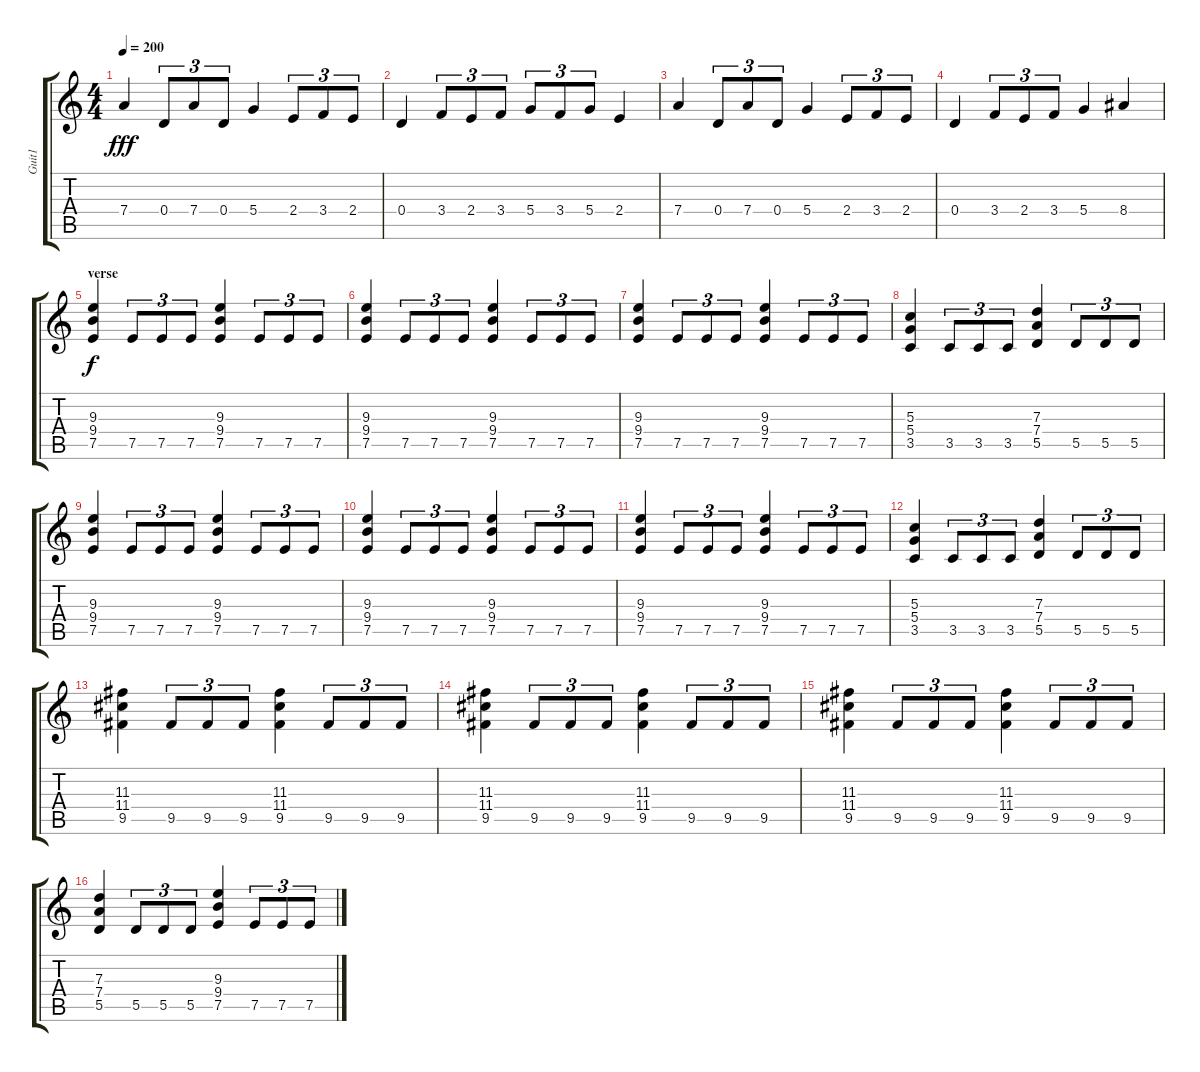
\track ("Guit1" "Guit1") {instrument overdrivenguitar}
\staff {score tabs}
\tuning (E4 B3 G3 D3 A2 E2) {hide}
\ts (4 4)
\tempo 200
\clef g2
\ks c
7.4.4{dy fff} 0.4.8{tu (3 2)} 7.4.8{tu (3 2)} 0.4.8{tu (3 2)} 5.4.4 2.4.8{tu (3 2)} 3.4.8{tu (3 2)} 2.4.8{tu (3 2)} |
0.4.4 3.4.8{tu (3 2)} 2.4.8{tu (3 2)} 3.4.8{tu (3 2)} 5.4.8{tu (3 2)} 3.4.8{tu (3 2)} 5.4.8{tu (3 2)} 2.4.4 |
7.4.4 0.4.8{tu (3 2)} 7.4.8{tu (3 2)} 0.4.8{tu (3 2)} 5.4.4 2.4.8{tu (3 2)} 3.4.8{tu (3 2)} 2.4.8{tu (3 2)} |
0.4.4 3.4.8{tu (3 2)} 2.4.8{tu (3 2)} 3.4.8{tu (3 2)} 5.4.4 8.4.4 |
\section ("" "verse")
(9.3 9.4 7.5).4{dy f} 7.5.8{tu (3 2)} 7.5.8{tu (3 2)} 7.5.8{tu (3 2)} (9.3 9.4 7.5).4 7.5.8{tu (3 2)} 7.5.8{tu (3 2)} 7.5.8{tu (3 2)} |
(9.3 9.4 7.5).4 7.5.8{tu (3 2)} 7.5.8{tu (3 2)} 7.5.8{tu (3 2)} (9.3 9.4 7.5).4 7.5.8{tu (3 2)} 7.5.8{tu (3 2)} 7.5.8{tu (3 2)} |
(9.3 9.4 7.5).4 7.5.8{tu (3 2)} 7.5.8{tu (3 2)} 7.5.8{tu (3 2)} (9.3 9.4 7.5).4 7.5.8{tu (3 2)} 7.5.8{tu (3 2)} 7.5.8{tu (3 2)} |
(5.3 5.4 3.5).4 3.5.8{tu (3 2)} 3.5.8{tu (3 2)} 3.5.8{tu (3 2)} (7.3 7.4 5.5).4 5.5.8{tu (3 2)} 5.5.8{tu (3 2)} 5.5.8{tu (3 2)} |
(9.3 9.4 7.5).4 7.5.8{tu (3 2)} 7.5.8{tu (3 2)} 7.5.8{tu (3 2)} (9.3 9.4 7.5).4 7.5.8{tu (3 2)} 7.5.8{tu (3 2)} 7.5.8{tu (3 2)} |
(9.3 9.4 7.5).4 7.5.8{tu (3 2)} 7.5.8{tu (3 2)} 7.5.8{tu (3 2)} (9.3 9.4 7.5).4 7.5.8{tu (3 2)} 7.5.8{tu (3 2)} 7.5.8{tu (3 2)} |
(9.3 9.4 7.5).4 7.5.8{tu (3 2)} 7.5.8{tu (3 2)} 7.5.8{tu (3 2)} (9.3 9.4 7.5).4 7.5.8{tu (3 2)} 7.5.8{tu (3 2)} 7.5.8{tu (3 2)} |
(5.3 5.4 3.5).4 3.5.8{tu (3 2)} 3.5.8{tu (3 2)} 3.5.8{tu (3 2)} (7.3 7.4 5.5).4 5.5.8{tu (3 2)} 5.5.8{tu (3 2)} 5.5.8{tu (3 2)} |
(11.3 11.4 9.5).4 9.5.8{tu (3 2)} 9.5.8{tu (3 2)} 9.5.8{tu (3 2)} (11.3 11.4 9.5).4 9.5.8{tu (3 2)} 9.5.8{tu (3 2)} 9.5.8{tu (3 2)} |
(11.3 11.4 9.5).4 9.5.8{tu (3 2)} 9.5.8{tu (3 2)} 9.5.8{tu (3 2)} (11.3 11.4 9.5).4 9.5.8{tu (3 2)} 9.5.8{tu (3 2)} 9.5.8{tu (3 2)} |
(11.3 11.4 9.5).4 9.5.8{tu (3 2)} 9.5.8{tu (3 2)} 9.5.8{tu (3 2)} (11.3 11.4 9.5).4 9.5.8{tu (3 2)} 9.5.8{tu (3 2)} 9.5.8{tu (3 2)} |
(7.3 7.4 5.5).4 5.5.8{tu (3 2)} 5.5.8{tu (3 2)} 5.5.8{tu (3 2)} (9.3 9.4 7.5).4 7.5.8{tu (3 2)} 7.5.8{tu (3 2)} 7.5.8{tu (3 2)}
